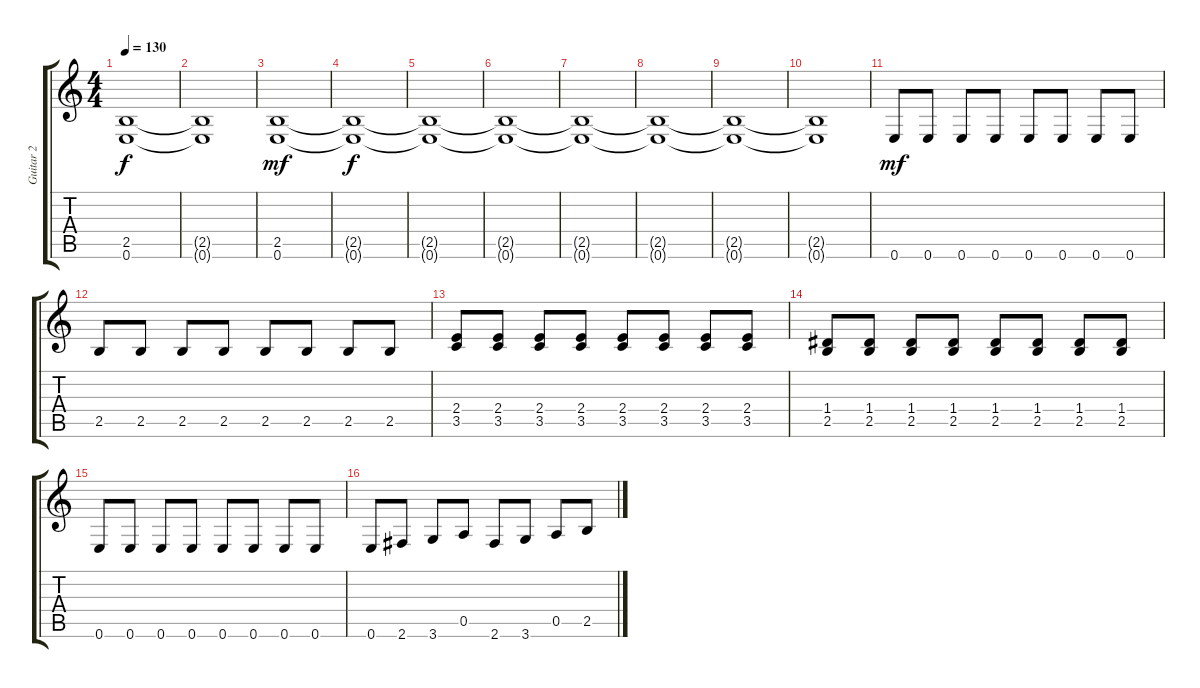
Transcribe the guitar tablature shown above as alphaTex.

\track ("Guitar 2" "Guitar 2") {instrument distortionguitar}
\staff {score tabs}
\tuning (E4 B3 G3 D3 A2 E2) {hide}
\ts (4 4)
\tempo 130
\clef g2
\ks c
(2.5{t} 0.6{t}).1{dy f} |
(2.5{t} 0.6{t}).1 |
(2.5 0.6).1{dy mf} |
(2.5{t} 0.6{t}).1{dy f} |
(2.5{t} 0.6{t}).1 |
(2.5{t} 0.6{t}).1 |
(2.5{t} 0.6{t}).1 |
(2.5{t} 0.6{t}).1 |
(2.5{t} 0.6{t}).1 |
(2.5{t} 0.6{t}).1 |
0.6.8{dy mf} 0.6.8 0.6.8 0.6.8 0.6.8 0.6.8 0.6.8 0.6.8 |
2.5.8 2.5.8 2.5.8 2.5.8 2.5.8 2.5.8 2.5.8 2.5.8 |
(2.4 3.5).8 (2.4 3.5).8 (2.4 3.5).8 (2.4 3.5).8 (2.4 3.5).8 (2.4 3.5).8 (2.4 3.5).8 (2.4 3.5).8 |
(1.4 2.5).8 (1.4 2.5).8 (1.4 2.5).8 (1.4 2.5).8 (1.4 2.5).8 (1.4 2.5).8 (1.4 2.5).8 (1.4 2.5).8 |
0.6.8 0.6.8 0.6.8 0.6.8 0.6.8 0.6.8 0.6.8 0.6.8 |
0.6.8 2.6.8 3.6.8 0.5.8 2.6.8 3.6.8 0.5.8 2.5.8
